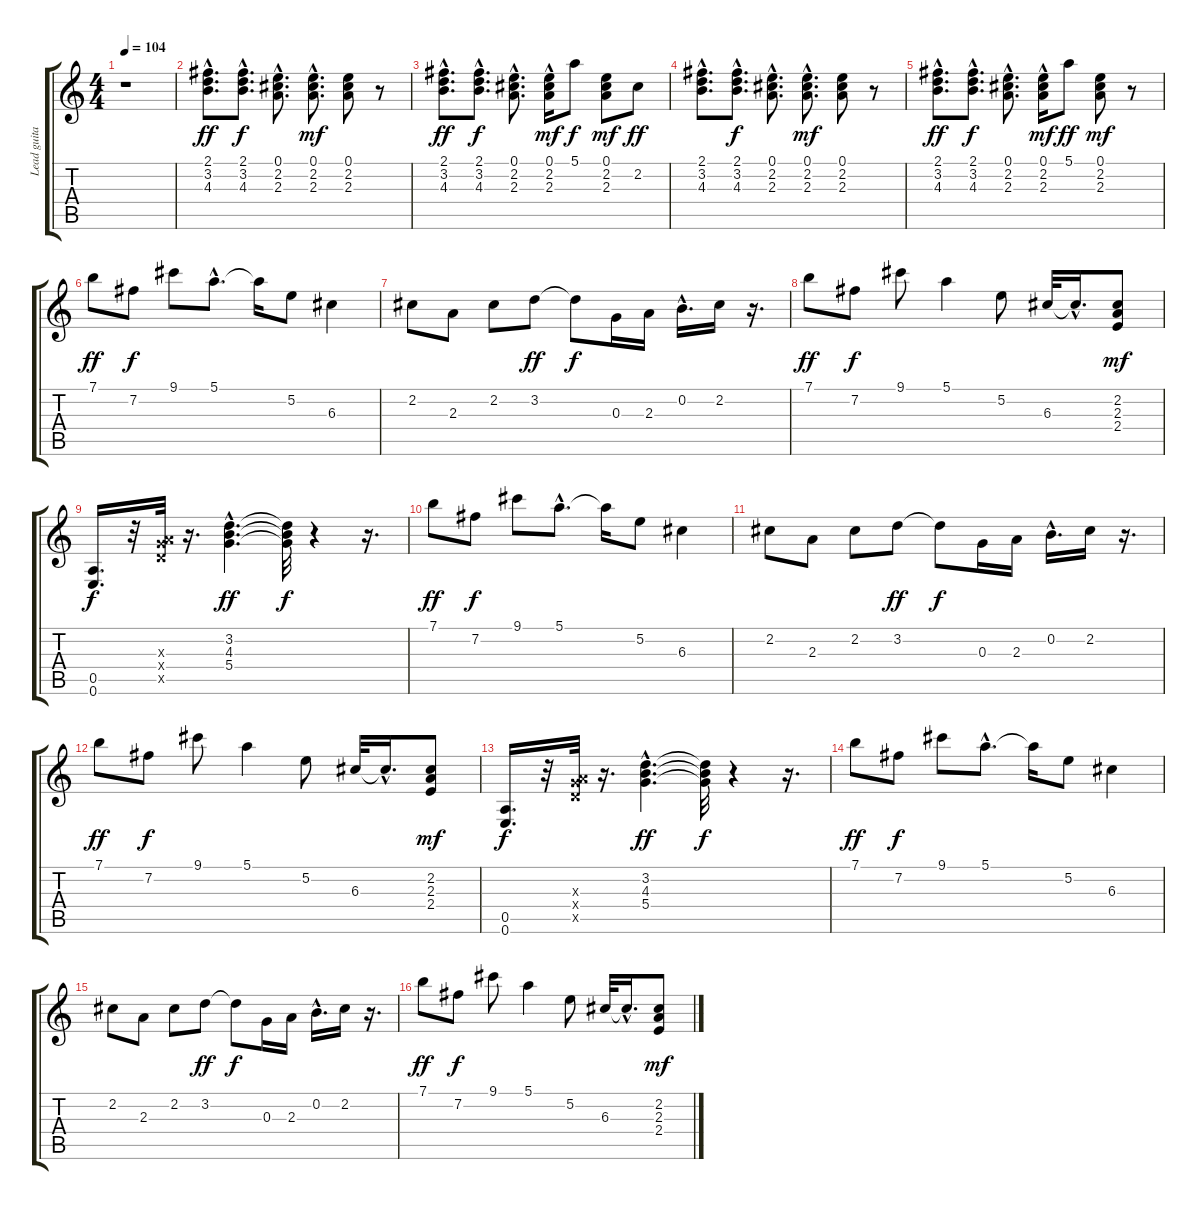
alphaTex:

\track ("Lead guitar" "Lead guita") {instrument overdrivenguitar}
\staff {score tabs}
\tuning (E4 B3 G3 D3 A2 E2) {hide}
\ts (4 4)
\tempo 104
\clef g2
\ks c
r.1{dy ff instrument overdrivenguitar} |
(2.1{hac} 3.2{hac} 4.3{hac}).8{d instrument electricguitarmuted} (2.1{hac} 3.2{hac} 4.3{hac}).8{d dy f} (0.1{hac} 2.2{hac} 2.3{hac}).8{d} (0.1{hac} 2.2{hac} 2.3{hac}).8{d dy mf} (0.1 2.2 2.3).8 r.8 |
(2.1{hac} 3.2{hac} 4.3{hac}).8{d dy ff} (2.1{hac} 3.2{hac} 4.3{hac}).8{d dy f} (0.1{hac} 2.2{hac} 2.3{hac}).8{d} (0.1{hac} 2.2{hac} 2.3{hac}).16{dy mf} 5.1.8{dy f} (0.1 2.2 2.3).8{dy mf} 2.2.8{dy ff} |
(2.1{hac} 3.2{hac} 4.3{hac}).8{d} (2.1{hac} 3.2{hac} 4.3{hac}).8{d dy f} (0.1{hac} 2.2{hac} 2.3{hac}).8{d} (0.1{hac} 2.2{hac} 2.3{hac}).8{d dy mf} (0.1 2.2 2.3).8 r.8 |
(2.1{hac} 3.2{hac} 4.3{hac}).8{d dy ff} (2.1{hac} 3.2{hac} 4.3{hac}).8{d dy f} (0.1{hac} 2.2{hac} 2.3{hac}).8{d} (0.1{hac} 2.2{hac} 2.3{hac}).16{dy mf} 5.1.8{dy ff} (0.1 2.2 2.3).8{dy mf} r.8 |
7.1.8{dy ff} 7.2.8{dy f} 9.1.8 5.1{hac}.8{d} 5.1{t}.16 5.2.8 6.3.4 |
2.2.8 2.3.8 2.2.8 3.2.8{dy ff} 3.2{t}.8{dy f} 0.3.16 2.3.16 0.2{hac}.16{d} 2.2.16 r.16{d} |
7.1.8{dy ff} 7.2.8{dy f} 9.1.8 5.1.4 5.2.8 6.3.32 6.3{hac t}.16{d} (2.2 2.3 2.4).8{dy mf} |
(0.5 0.6).16{d dy f} r.32 (0.3{x} 0.4{x} 12.5{x}).32 r.16{d} (3.2{hac} 4.3{hac} 5.4{hac}).4{d dy ff} (3.2{t} 4.3{t} 5.4{t}).32{dy f} r.4 r.16{d} |
7.1.8{dy ff} 7.2.8{dy f} 9.1.8 5.1{hac}.8{d} 5.1{t}.16 5.2.8 6.3.4 |
2.2.8 2.3.8 2.2.8 3.2.8{dy ff} 3.2{t}.8{dy f} 0.3.16 2.3.16 0.2{hac}.16{d} 2.2.16 r.16{d} |
7.1.8{dy ff} 7.2.8{dy f} 9.1.8 5.1.4 5.2.8 6.3.32 6.3{hac t}.16{d} (2.2 2.3 2.4).8{dy mf} |
(0.5 0.6).16{d dy f} r.32 (0.3{x} 0.4{x} 12.5{x}).32 r.16{d} (3.2{hac} 4.3{hac} 5.4{hac}).4{d dy ff} (3.2{t} 4.3{t} 5.4{t}).32{dy f} r.4 r.16{d} |
7.1.8{dy ff} 7.2.8{dy f} 9.1.8 5.1{hac}.8{d} 5.1{t}.16 5.2.8 6.3.4 |
2.2.8 2.3.8 2.2.8 3.2.8{dy ff} 3.2{t}.8{dy f} 0.3.16 2.3.16 0.2{hac}.16{d} 2.2.16 r.16{d} |
7.1.8{dy ff} 7.2.8{dy f} 9.1.8 5.1.4 5.2.8 6.3.32 6.3{hac t}.16{d} (2.2 2.3 2.4).8{dy mf}
